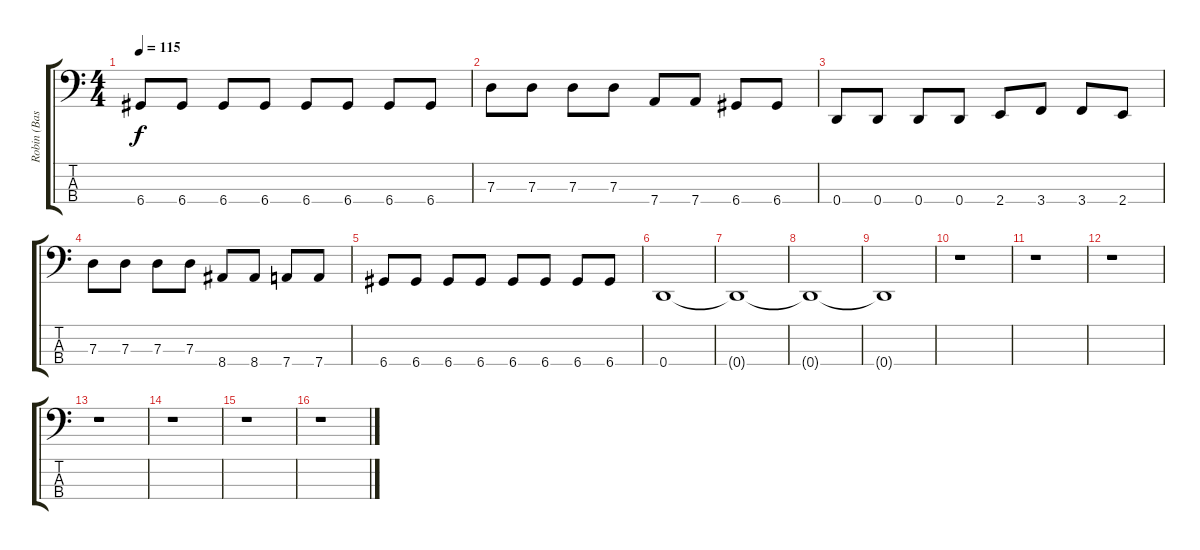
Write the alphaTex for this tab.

\track ("Robin (Bass)" "Robin (Bas") {instrument electricbasspick}
\staff {score tabs}
\tuning (F2 C2 G1 D1) {hide}
\ts (4 4)
\tempo 115
\clef f4
\ks c
6.4.8{dy f} 6.4.8 6.4.8 6.4.8 6.4.8 6.4.8 6.4.8 6.4.8 |
7.3.8 7.3.8 7.3.8 7.3.8 7.4.8 7.4.8 6.4.8 6.4.8 |
0.4.8 0.4.8 0.4.8 0.4.8 2.4.8 3.4.8 3.4.8 2.4.8 |
7.3.8 7.3.8 7.3.8 7.3.8 8.4.8 8.4.8 7.4.8 7.4.8 |
6.4.8 6.4.8 6.4.8 6.4.8 6.4.8 6.4.8 6.4.8 6.4.8 |
0.4.1 |
0.4{t}.1 |
0.4{t}.1 |
0.4{t}.1 |
r.1 |
r.1 |
r.1 |
r.1 |
r.1 |
r.1 |
r.1
